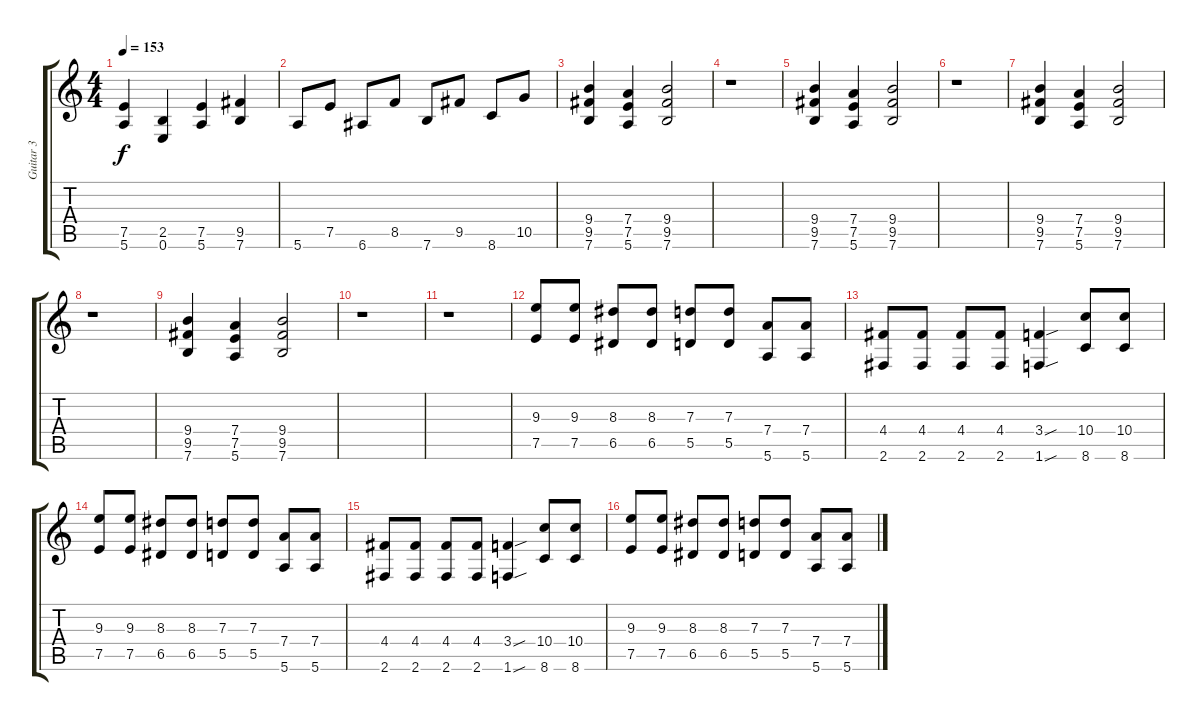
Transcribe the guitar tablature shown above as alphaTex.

\track ("Guitar 3" "Guitar 3") {instrument distortionguitar}
\staff {score tabs}
\tuning (E4 B3 G3 D3 A2 E2) {hide}
\ts (4 4)
\tempo 153
\clef g2
\ks c
(7.5 5.6).4{dy f} (2.5 0.6).4 (7.5 5.6).4 (9.5 7.6).4 |
5.6.8 7.5.8 6.6.8 8.5.8 7.6.8 9.5.8 8.6.8 10.5.8 |
(9.4 9.5 7.6).4 (7.4 7.5 5.6).4 (9.4 9.5 7.6).2 |
r.1 |
(9.4 9.5 7.6).4 (7.4 7.5 5.6).4 (9.4 9.5 7.6).2 |
r.1 |
(9.4 9.5 7.6).4 (7.4 7.5 5.6).4 (9.4 9.5 7.6).2 |
r.1 |
(9.4 9.5 7.6).4 (7.4 7.5 5.6).4 (9.4 9.5 7.6).2 |
r.1 |
r.1 |
(9.3 7.5).8 (9.3 7.5).8 (8.3 6.5).8 (8.3 6.5).8 (7.3 5.5).8 (7.3 5.5).8 (7.4 5.6).8 (7.4 5.6).8 |
(4.4 2.6).8 (4.4 2.6).8 (4.4 2.6).8 (4.4 2.6).8 (3.4{sou} 1.6{sou}).4 (10.4 8.6).8 (10.4 8.6).8 |
(9.3 7.5).8 (9.3 7.5).8 (8.3 6.5).8 (8.3 6.5).8 (7.3 5.5).8 (7.3 5.5).8 (7.4 5.6).8 (7.4 5.6).8 |
(4.4 2.6).8 (4.4 2.6).8 (4.4 2.6).8 (4.4 2.6).8 (3.4{sou} 1.6{sou}).4 (10.4 8.6).8 (10.4 8.6).8 |
(9.3 7.5).8 (9.3 7.5).8 (8.3 6.5).8 (8.3 6.5).8 (7.3 5.5).8 (7.3 5.5).8 (7.4 5.6).8 (7.4 5.6).8
